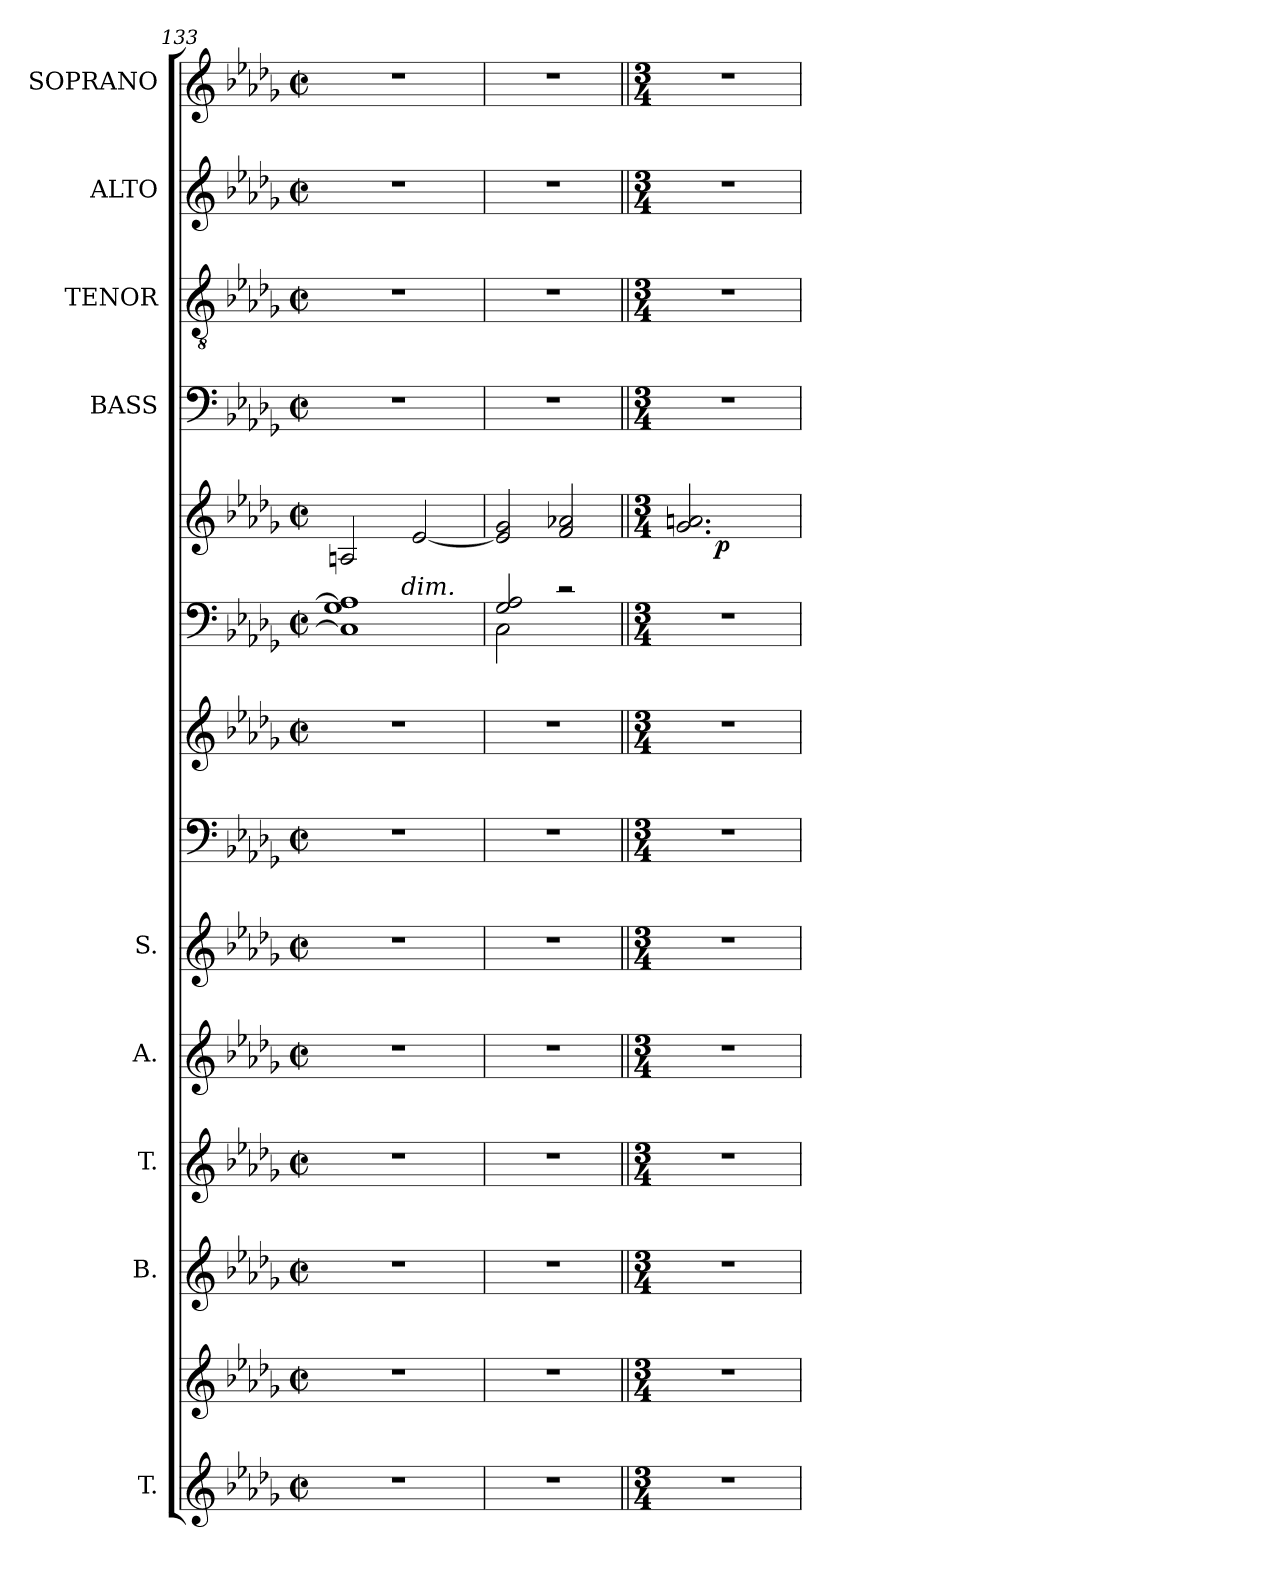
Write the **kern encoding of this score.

**kern	**kern	**kern	**kern	**kern	**kern	**kern	**kern	**kern	**kern	**dynam	**kern	**kern	**kern	**kern
*part13	*part13	*part12	*part11	*part10	*part9	*part8	*part7	*part6	*part5	*part5	*part4	*part3	*part2	*part1
*staff14	*staff13	*staff12	*staff11	*staff10	*staff9	*staff8	*staff7	*staff6	*staff5	*staff5	*staff4	*staff3	*staff2	*staff1
*I"T.	*	*I"B.	*I"T.	*I"A.	*I"S.	*	*	*	*	*	*I"BASS	*I"TENOR	*I"ALTO	*I"SOPRANO
*	*	*	*	*	*	*	*	*	*	*	*I'B.	*I'T.	*I'A.	*I'S.
*clefG2	*clefG2	*clefG2	*clefG2	*clefG2	*clefG2	*clefF4	*clefG2	*clefF4	*clefG2	*	*clefF4	*clefGv2	*clefG2	*clefG2
*k[b-e-a-d-g-]	*k[b-e-a-d-g-]	*k[b-e-a-d-g-]	*k[b-e-a-d-g-]	*k[b-e-a-d-g-]	*k[b-e-a-d-g-]	*k[b-e-a-d-g-]	*k[b-e-a-d-g-]	*k[b-e-a-d-g-]	*k[b-e-a-d-g-]	*	*k[b-e-a-d-g-]	*k[b-e-a-d-g-]	*k[b-e-a-d-g-]	*k[b-e-a-d-g-]
*D-:	*D-:	*D-:	*D-:	*D-:	*D-:	*D-:	*D-:	*D-:	*D-:	*	*D-:	*D-:	*D-:	*D-:
*M2/2	*M2/2	*M2/2	*M2/2	*M2/2	*M2/2	*M2/2	*M2/2	*M2/2	*M2/2	*	*M2/2	*M2/2	*M2/2	*M2/2
*met(c|)	*met(c|)	*met(c|)	*met(c|)	*met(c|)	*met(c|)	*met(c|)	*met(c|)	*met(c|)	*met(c|)	*	*met(c|)	*met(c|)	*met(c|)	*met(c|)
=133	=133	=133	=133	=133	=133	=133	=133	=133	=133	=133	=133	=133	=133	=133
*	*	*	*	*	*	*	*	*^	*	*	*	*	*	*
1r	1r	1r	1r	1r	1r	1r	1r	1C] 1G- 1A]	4...ryy	2An/	.	1r	1r	1r	1r
!	!	!	!	!	!	!	!	!	!LO:TX:a:i:t=dim.	!	!	!	!	!	!
.	.	.	.	.	.	.	.	.	2ryy	.	.	.	.	.	.
.	.	.	.	.	.	.	.	.	.	[<2e-/	.	.	.	.	.
.	.	.	.	.	.	.	.	.	32ryy	.	.	.	.	.	.
=134	=134	=134	=134	=134	=134	=134	=134	=134	=134	=134	=134	=134	=134	=134	=134
1r	1r	1r	1r	1r	1r	1r	1r	2G-/ 2A-/	2C\	2e-/] 2g-/	.	1r	1r	1r	1r
.	.	.	.	.	.	.	.	2rc	2ryy	2f/ 2a-X/	.	.	.	.	.
*	*	*	*	*	*	*	*	*v	*v	*	*	*	*	*	*
=135||	=135||	=135||	=135||	=135||	=135||	=135||	=135||	=135||	=135||	=135||	=135||	=135||	=135||	=135||
*M3/4	*M3/4	*M3/4	*M3/4	*M3/4	*M3/4	*M3/4	*M3/4	*M3/4	*M3/4	*	*M3/4	*M3/4	*M3/4	*M3/4
*	*	*	*	*	*	*	*	*	*^	*	*	*	*	*
2.r	2.r	2.r	2.r	2.r	2.r	2.r	2.r	2.r	2.g-/ 2.an/	8ryy	.	2.r	2.r	2.r	2.r
.	.	.	.	.	.	.	.	.	.	32ryy	.	.	.	.	.
!	!	!	!	!	!	!	!	!	!	!	!LO:DY:b	!	!	!	!
.	.	.	.	.	.	.	.	.	.	2ryy	p	.	.	.	.
.	.	.	.	.	.	.	.	.	.	16.ryy	.	.	.	.	.
*	*	*	*	*	*	*	*	*	*v	*v	*	*	*	*	*
=	=	=	=	=	=	=	=	=	=	=	=	=	=	=
*-	*-	*-	*-	*-	*-	*-	*-	*-	*-	*-	*-	*-	*-	*-
